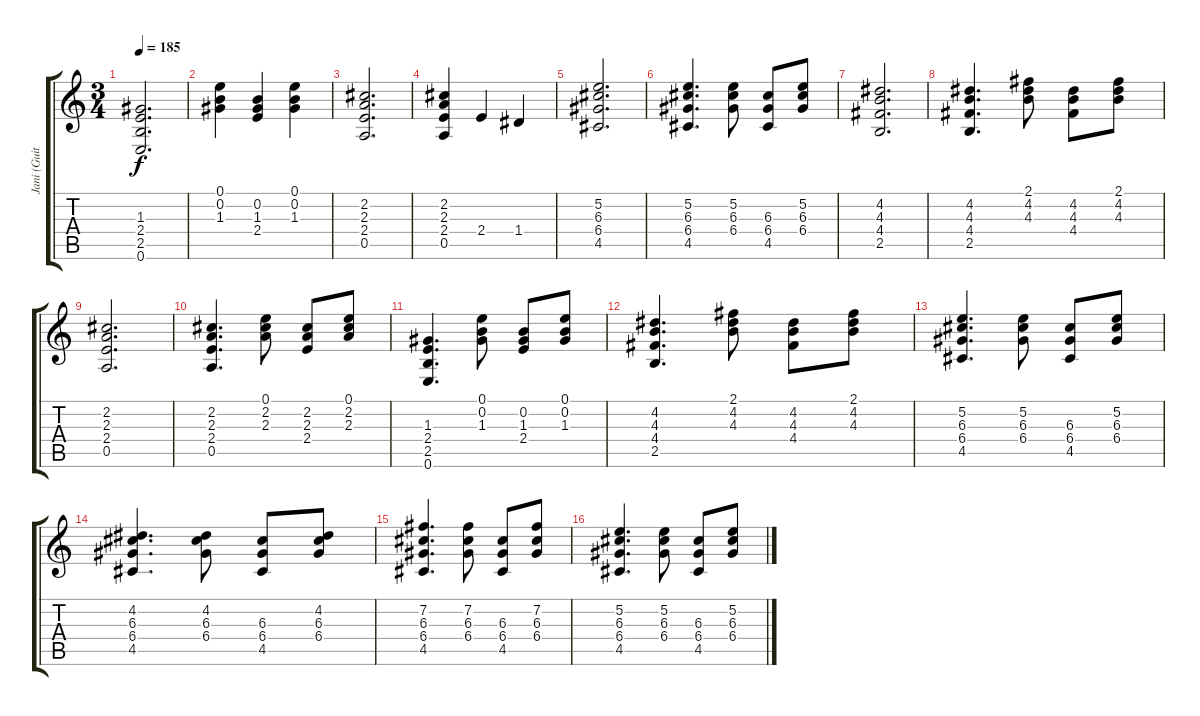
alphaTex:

\track ("Jani (Guitar)" "Jani (Guit") {instrument acousticguitarnylon}
\staff {score tabs}
\tuning (E4 B3 G3 D3 A2 E2) {hide}
\ts (3 4)
\tempo 185
\clef g2
\ks c
(1.3 2.4 2.5 0.6).2{d dy f} |
(0.1 0.2 1.3).4 (0.2 1.3 2.4).4 (0.1 0.2 1.3).4 |
(2.2 2.3 2.4 0.5).2{d} |
(2.2 2.3 2.4 0.5).4 2.4.4 1.4.4 |
(5.2 6.3 6.4 4.5).2{d} |
(5.2 6.3 6.4 4.5).4{d} (5.2 6.3 6.4).8 (6.3 6.4 4.5).8 (5.2 6.3 6.4).8 |
(4.2 4.3 4.4 2.5).2{d} |
(4.2 4.3 4.4 2.5).4{d} (2.1 4.2 4.3).8 (4.2 4.3 4.4).8 (2.1 4.2 4.3).8 |
(2.2 2.3 2.4 0.5).2{d} |
(2.2 2.3 2.4 0.5).4{d} (0.1 2.2 2.3).8 (2.2 2.3 2.4).8 (0.1 2.2 2.3).8 |
(1.3 2.4 2.5 0.6).4{d} (0.1 0.2 1.3).8 (0.2 1.3 2.4).8 (0.1 0.2 1.3).8 |
(4.2 4.3 4.4 2.5).4{d} (2.1 4.2 4.3).8 (4.2 4.3 4.4).8 (2.1 4.2 4.3).8 |
(5.2 6.3 6.4 4.5).4{d} (5.2 6.3 6.4).8 (6.3 6.4 4.5).8 (5.2 6.3 6.4).8 |
(4.2 6.3 6.4 4.5).4{d} (4.2 6.3 6.4).8 (6.3 6.4 4.5).8 (4.2 6.3 6.4).8 |
(7.2 6.3 6.4 4.5).4{d} (7.2 6.3 6.4).8 (6.3 6.4 4.5).8 (7.2 6.3 6.4).8 |
(5.2 6.3 6.4 4.5).4{d} (5.2 6.3 6.4).8 (6.3 6.4 4.5).8 (5.2 6.3 6.4).8
